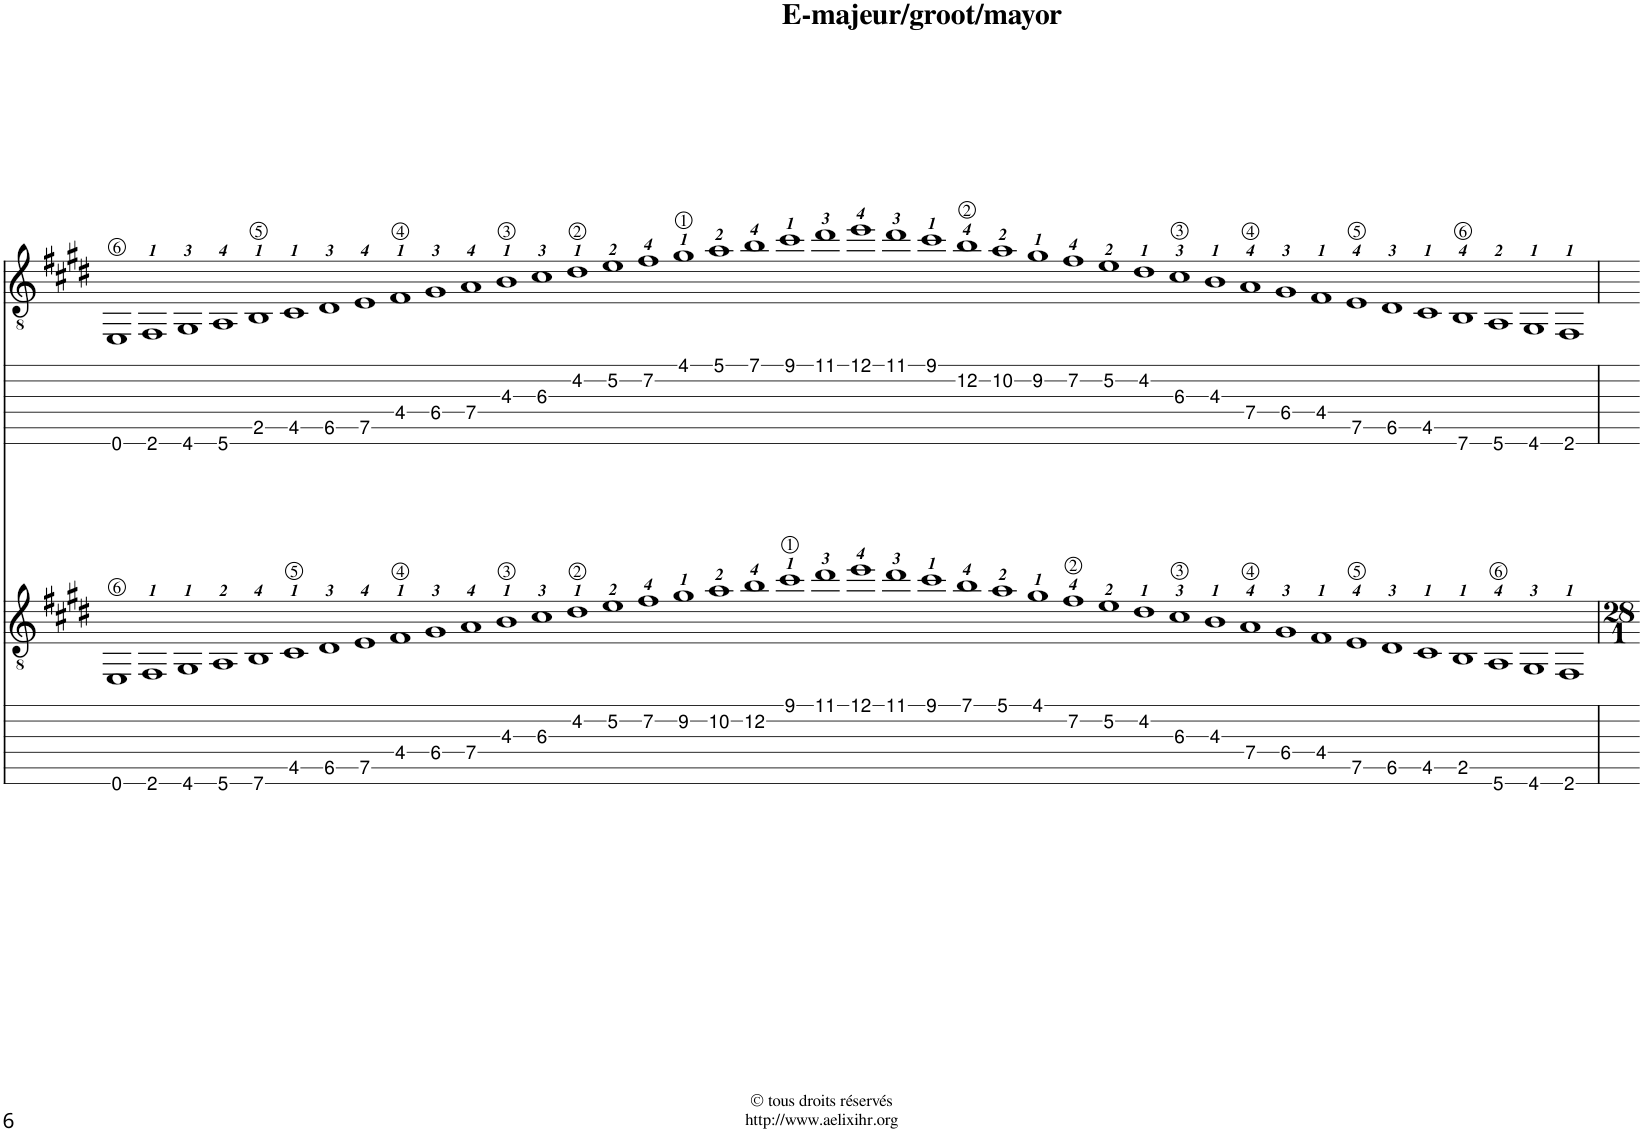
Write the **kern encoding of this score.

**kern	**kern	**kern	**kern
*part4	*part3	*part2	*part1
*staff4	*staff3	*staff2	*staff1
*I"gt	*I"gt	*I"gt	*I"gt
!!LO:PB:g=z
*	*clefGv2	*	*clefGv2
*k[f#c#g#d#]	*k[f#c#g#d#]	*k[f#c#g#d#]	*k[f#c#g#d#]
*M42/1	*M42/1	*M42/1	*M42/1
=6	=6	=6	=6
!	!	!	!LO:TX:a:B:t=E-majeur/groot/mayor
1EE	1EE	1EE	1EE
1FF#	1FF#	1FF#	1FF#
1GG#	1GG#	1GG#	1GG#
1AA	1AA	1AA	1AA
1BB	1BB	1BB	1BB
1C#	1C#	1C#	1C#
1D#	1D#	1D#	1D#
1E	1E	1E	1E
1F#	1F#	1F#	1F#
1G#	1G#	1G#	1G#
1A	1A	1A	1A
1B	1B	1B	1B
1c#	1c#	1c#	1c#
1d#	1d#	1d#	1d#
1e	1e	1e	1e
1f#	1f#	1f#	1f#
1g#	1g#	1g#	1g#
1a	1a	1a	1a
1b	1b	1b	1b
1cc#	1cc#	1cc#	1cc#
1dd#	1dd#	1dd#	1dd#
1ee	1ee	1ee	1ee
1dd#	1dd#	1dd#	1dd#
1cc#	1cc#	1cc#	1cc#
1b	1b	1b	1b
1a	1a	1a	1a
1g#	1g#	1g#	1g#
1f#	1f#	1f#	1f#
1e	1e	1e	1e
1d#	1d#	1d#	1d#
1c#	1c#	1c#	1c#
1B	1B	1B	1B
1A	1A	1A	1A
1G#	1G#	1G#	1G#
1F#	1F#	1F#	1F#
1E	1E	1E	1E
1D#	1D#	1D#	1D#
1C#	1C#	1C#	1C#
1BB	1BB	1BB	1BB
1AA	1AA	1AA	1AA
1GG#	1GG#	1GG#	1GG#
1FF#	1FF#	1FF#	1FF#
=	=	=	=
*-	*-	*-	*-
